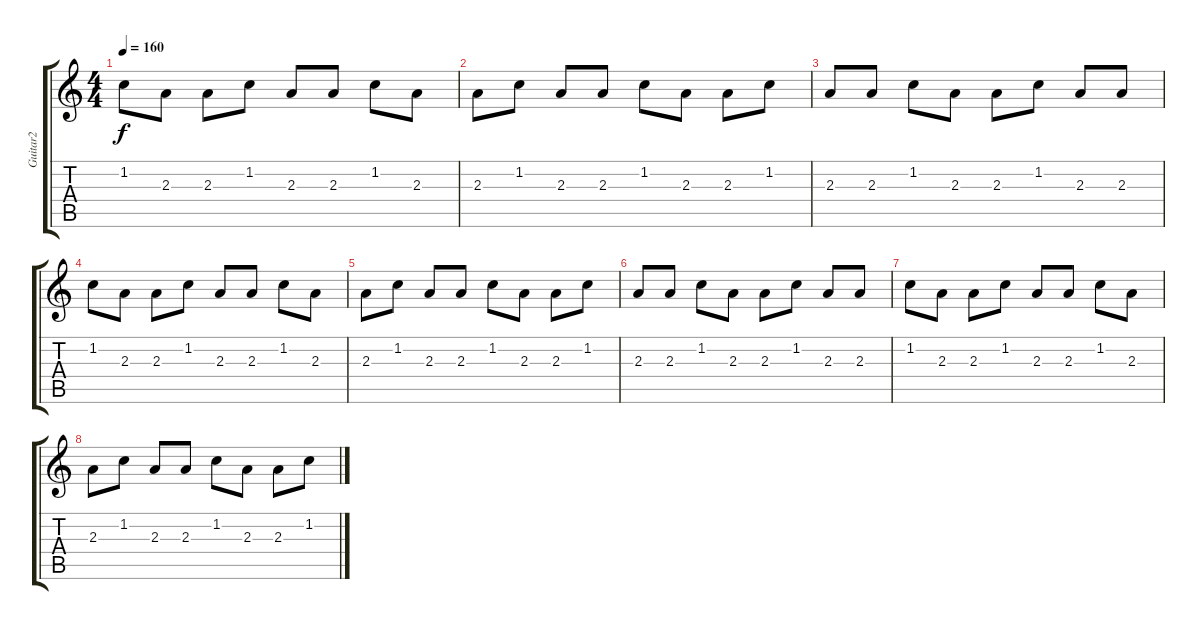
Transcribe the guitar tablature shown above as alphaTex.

\track ("Guitar2" "Guitar2") {instrument distortionguitar}
\staff {score tabs}
\tuning (E4 B3 G3 D3 A2 E2) {hide}
\ts (4 4)
\tempo 160
\clef g2
\ks c
1.2.8{dy f} 2.3.8 2.3.8 1.2.8 2.3.8 2.3.8 1.2.8 2.3.8 |
2.3.8 1.2.8 2.3.8 2.3.8 1.2.8 2.3.8 2.3.8 1.2.8 |
2.3.8 2.3.8 1.2.8 2.3.8 2.3.8 1.2.8 2.3.8 2.3.8 |
1.2.8 2.3.8 2.3.8 1.2.8 2.3.8 2.3.8 1.2.8 2.3.8 |
2.3.8 1.2.8 2.3.8 2.3.8 1.2.8 2.3.8 2.3.8 1.2.8 |
2.3.8 2.3.8 1.2.8 2.3.8 2.3.8 1.2.8 2.3.8 2.3.8 |
1.2.8 2.3.8 2.3.8 1.2.8 2.3.8 2.3.8 1.2.8 2.3.8 |
2.3.8 1.2.8 2.3.8 2.3.8 1.2.8 2.3.8 2.3.8 1.2.8
